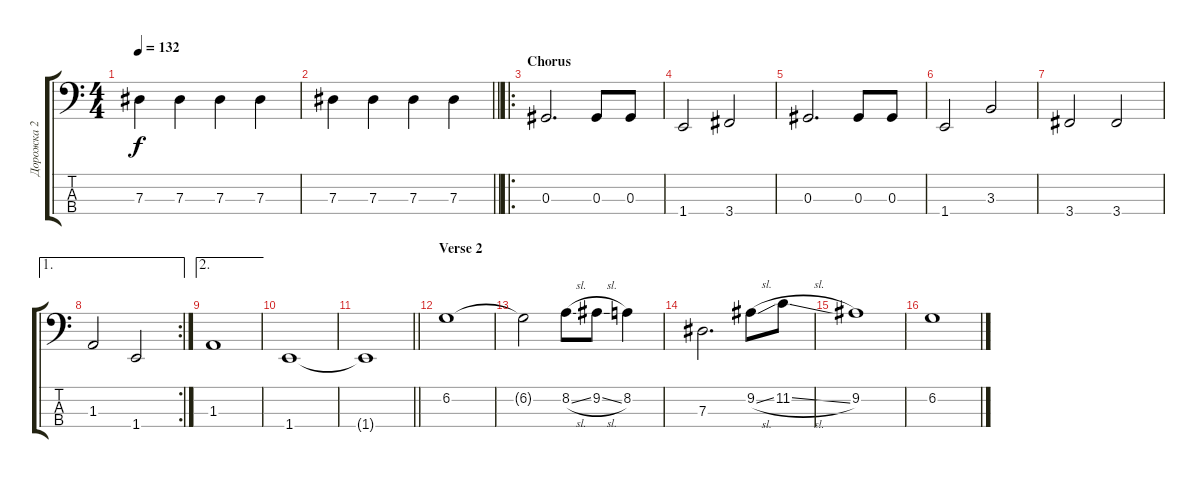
\track ("Дорожка 2" "Дорожка 2") {instrument electricbassfinger}
\staff {score tabs}
\tuning (Gb2 Db2 Ab1 Eb1) {hide}
\ts (4 4)
\tempo 132
\clef f4
\ks c
7.3.4{dy f} 7.3.4 7.3.4 7.3.4 |
\barLineRight lightlight
7.3.4 7.3.4 7.3.4 7.3.4 |
\ro
\section ("" "Chorus")
0.3.2{d} 0.3.8 0.3.8 |
1.4.2 3.4.2 |
0.3.2{d} 0.3.8 0.3.8 |
1.4.2 3.3.2 |
3.4.2 3.4.2 |
\ae 1
\rc 2
1.3.2 1.4.2 |
\ae 2
1.3.1 |
1.4.1 |
\barLineRight lightlight
1.4{t}.1 |
\section ("" "Verse 2")
6.2.1 |
6.2{t}.2 8.2{sl}.8 9.2{sl}.8 8.2.4 |
7.3.2{d} 9.2{sl}.8 11.2{sl}.8 |
9.2.1 |
6.2.1
